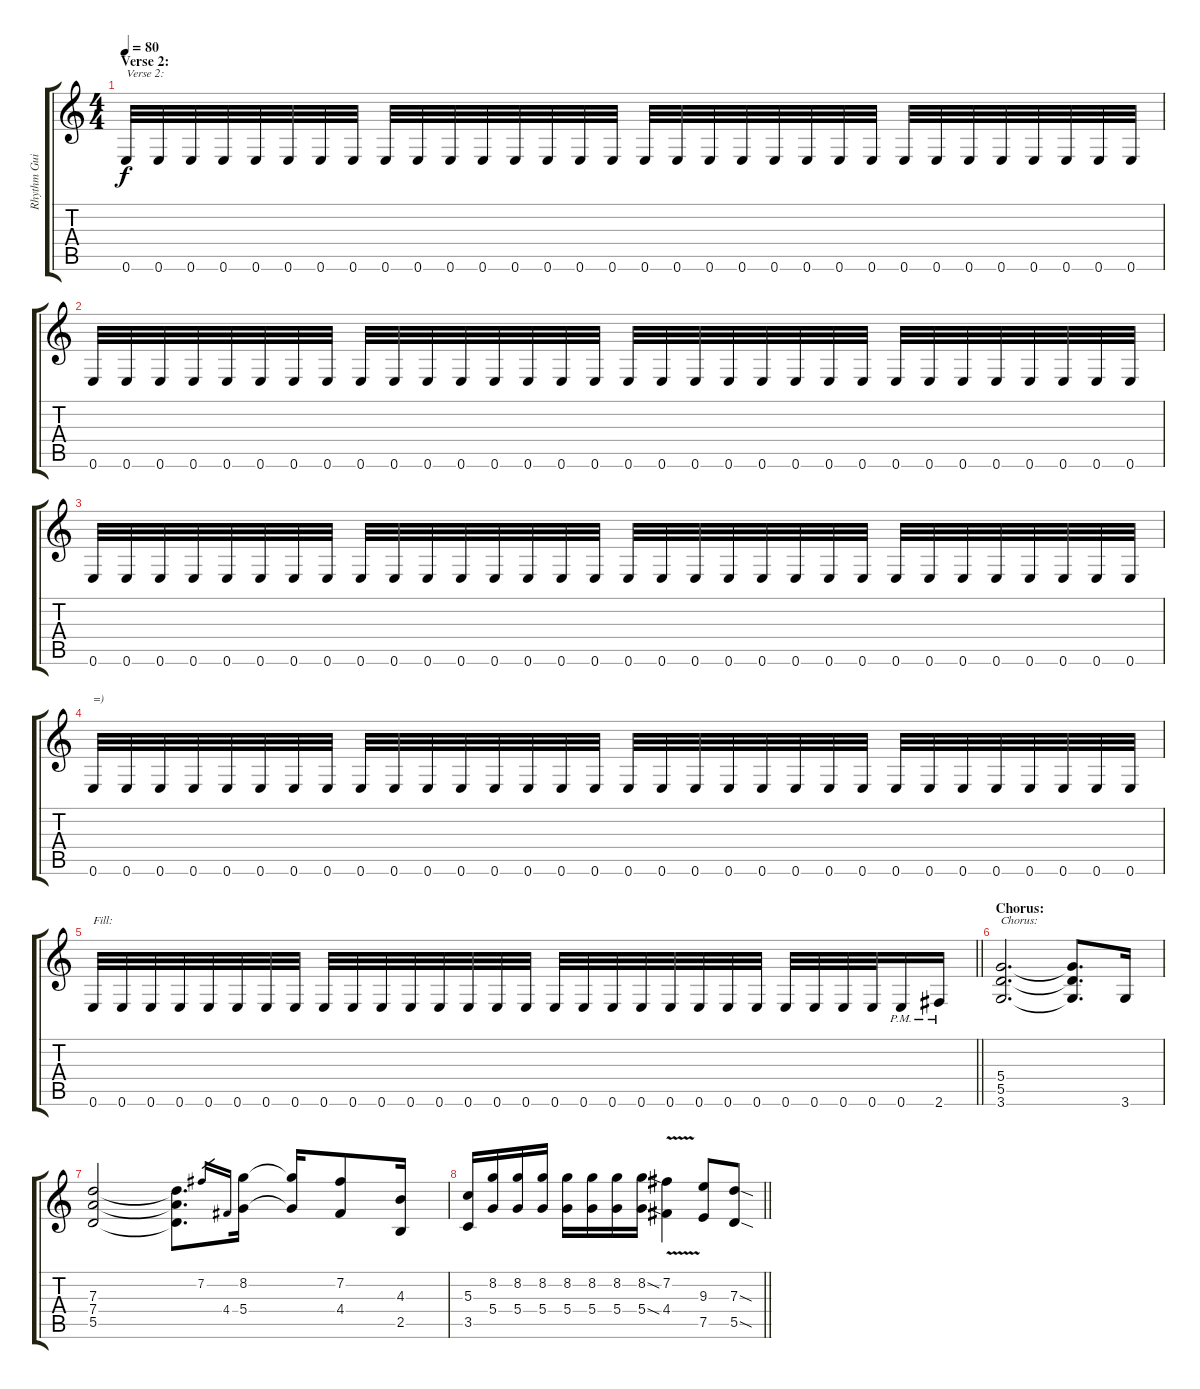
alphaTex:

\track ("Rhythm Guitar 1" "Rhythm Gui") {instrument overdrivenguitar}
\staff {score tabs}
\tuning (E4 B3 G3 D3 A2 E2) {hide}
\ts (4 4)
\section ("" "Verse 2:")
\tempo 80
\clef g2
\ks c
0.6.32{txt "Verse 2:" dy f} 0.6.32 0.6.32 0.6.32 0.6.32 0.6.32 0.6.32 0.6.32 0.6.32 0.6.32 0.6.32 0.6.32 0.6.32 0.6.32 0.6.32 0.6.32 0.6.32 0.6.32 0.6.32 0.6.32 0.6.32 0.6.32 0.6.32 0.6.32 0.6.32 0.6.32 0.6.32 0.6.32 0.6.32 0.6.32 0.6.32 0.6.32 |
0.6.32 0.6.32 0.6.32 0.6.32 0.6.32 0.6.32 0.6.32 0.6.32 0.6.32 0.6.32 0.6.32 0.6.32 0.6.32 0.6.32 0.6.32 0.6.32 0.6.32 0.6.32 0.6.32 0.6.32 0.6.32 0.6.32 0.6.32 0.6.32 0.6.32 0.6.32 0.6.32 0.6.32 0.6.32 0.6.32 0.6.32 0.6.32 |
0.6.32 0.6.32 0.6.32 0.6.32 0.6.32 0.6.32 0.6.32 0.6.32 0.6.32 0.6.32 0.6.32 0.6.32 0.6.32 0.6.32 0.6.32 0.6.32 0.6.32 0.6.32 0.6.32 0.6.32 0.6.32 0.6.32 0.6.32 0.6.32 0.6.32 0.6.32 0.6.32 0.6.32 0.6.32 0.6.32 0.6.32 0.6.32 |
0.6.32{txt "=)"} 0.6.32 0.6.32 0.6.32 0.6.32 0.6.32 0.6.32 0.6.32 0.6.32 0.6.32 0.6.32 0.6.32 0.6.32 0.6.32 0.6.32 0.6.32 0.6.32 0.6.32 0.6.32 0.6.32 0.6.32 0.6.32 0.6.32 0.6.32 0.6.32 0.6.32 0.6.32 0.6.32 0.6.32 0.6.32 0.6.32 0.6.32 |
\barLineRight lightlight
0.6.32{txt "Fill:"} 0.6.32 0.6.32 0.6.32 0.6.32 0.6.32 0.6.32 0.6.32 0.6.32 0.6.32 0.6.32 0.6.32 0.6.32 0.6.32 0.6.32 0.6.32 0.6.32 0.6.32 0.6.32 0.6.32 0.6.32 0.6.32 0.6.32 0.6.32 0.6.32 0.6.32 0.6.32 0.6.32 0.6{pm}.16 2.6{pm}.16 |
\section ("" "Chorus:")
(5.4 5.5 3.6).2{d txt "Chorus:"} (5.4{t} 5.5{t} 3.6{t}).8{d} 3.6.16 |
(7.3 7.4 5.5).2 (7.3{t} 7.4{t} 5.5{t}).8{d} 7.2.16{gr} 4.4.16{gr} (8.2 5.4).16 (8.2{t} 5.4{t}).16 (7.2 4.4).8 (4.3 2.5).16 |
\barLineRight lightlight
(5.3 3.5).16 (8.2 5.4).16 (8.2 5.4).16 (8.2 5.4).16 (8.2 5.4).16 (8.2 5.4).16 (8.2 5.4).16 (8.2{sod} 5.4{sod}).16 (7.2{v} 4.4).4 (9.3 7.5).8 (7.3{sod} 5.5{sod}).8
